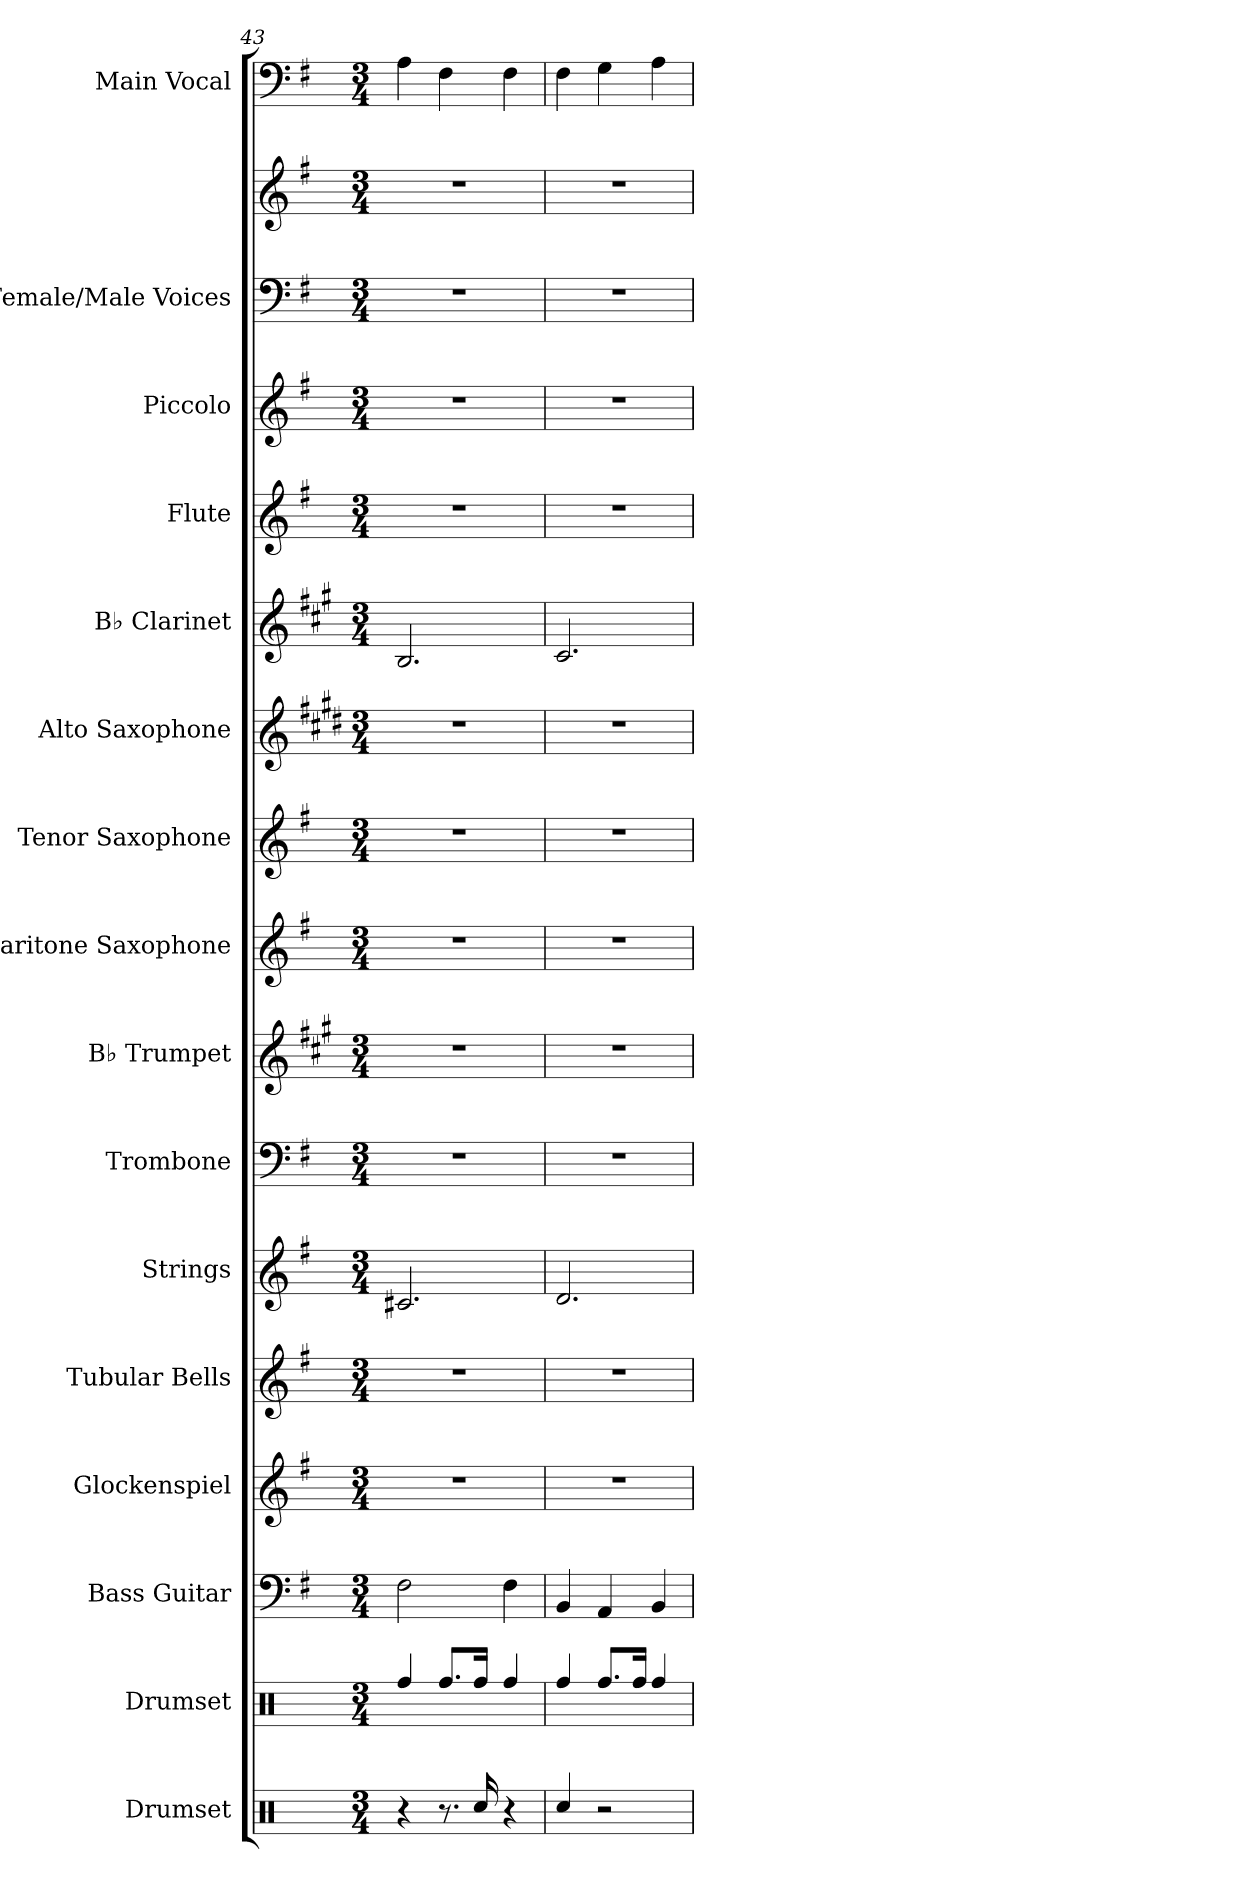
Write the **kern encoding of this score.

**kern	**kern	**kern	**kern	**kern	**kern	**kern	**kern	**kern	**kern	**kern	**kern	**kern	**kern	**kern	**kern	**kern
*part16	*part15	*part14	*part13	*part12	*part11	*part10	*part9	*part8	*part7	*part6	*part5	*part4	*part3	*part2	*part2	*part1
*staff17	*staff16	*staff15	*staff14	*staff13	*staff12	*staff11	*staff10	*staff9	*staff8	*staff7	*staff6	*staff5	*staff4	*staff3	*staff2	*staff1
*I"Drumset	*I"Drumset	*I"Bass Guitar	*I"Glockenspiel	*I"Tubular Bells	*I"Strings	*I"Trombone	*I"B♭ Trumpet	*I"Baritone Saxophone	*I"Tenor Saxophone	*I"Alto Saxophone	*I"B♭ Clarinet	*I"Flute	*I"Piccolo	*I"Female/Male Voices	*	*I"Main Vocal
*I'Drs.	*I'Drs.	*I'B. Guit.	*I'Glk.	*I'Tu. Be.	*I'St.	*I'Tbn.	*I'B♭ Tpt.	*I'Bar. Sax.	*I'T. Sax.	*I'A. Sax.	*I'B♭ Cl.	*I'Fl.	*I'Picc.	*I'Voices	*	*I'Main Vcl.
*clefX	*clefX	*clefF4	*clefG2	*clefG2	*clefG2	*clefF4	*clefG2	*clefG2	*clefG2	*clefG2	*clefG2	*clefG2	*clefG2	*clefF4	*clefG2	*clefF4
*	*	*ITrd7c12	*ITrd-14c-24	*	*	*	*ITrd1c2	*ITrd12c21	*ITrd8c14	*ITrd5c9	*ITrd1c2	*	*ITrd-7c-12	*	*	*
*k[]	*k[]	*k[f#]	*k[f#]	*k[f#]	*k[f#]	*k[f#]	*k[f#]	*k[f#]	*k[f#]	*k[f#]	*k[f#]	*k[f#]	*k[f#]	*k[f#]	*k[f#]	*k[f#]
*M3/4	*M3/4	*M3/4	*M3/4	*M3/4	*M3/4	*M3/4	*M3/4	*M3/4	*M3/4	*M3/4	*M3/4	*M3/4	*M3/4	*M3/4	*M3/4	*M3/4
=43	=43	=43	=43	=43	=43	=43	=43	=43	=43	=43	=43	=43	=43	=43	=43	=43
4r	4Rff/	2FF#\	2.r	2.r	2.c#X/	2.r	2.r	2.r	2.r	2.r	2.A/	2.r	2.r	2.r	2.r	4A\
8.r	8.Rff/L	.	.	.	.	.	.	.	.	.	.	.	.	.	.	4F#\
16Rcc/	16Rff/Jk	.	.	.	.	.	.	.	.	.	.	.	.	.	.	.
4r	4Rff/	4FF#\	.	.	.	.	.	.	.	.	.	.	.	.	.	4F#\
=44	=44	=44	=44	=44	=44	=44	=44	=44	=44	=44	=44	=44	=44	=44	=44	=44
4Rcc/	4Rff/	4BBB/	2.r	2.r	2.d/	2.r	2.r	2.r	2.r	2.r	2.B/	2.r	2.r	2.r	2.r	4F#\
2r	8.Rff/L	4AAA/	.	.	.	.	.	.	.	.	.	.	.	.	.	4G\
.	16Rff/Jk	.	.	.	.	.	.	.	.	.	.	.	.	.	.	.
.	4Rff/	4BBB/	.	.	.	.	.	.	.	.	.	.	.	.	.	4A\
=	=	=	=	=	=	=	=	=	=	=	=	=	=	=	=	=
*-	*-	*-	*-	*-	*-	*-	*-	*-	*-	*-	*-	*-	*-	*-	*-	*-
